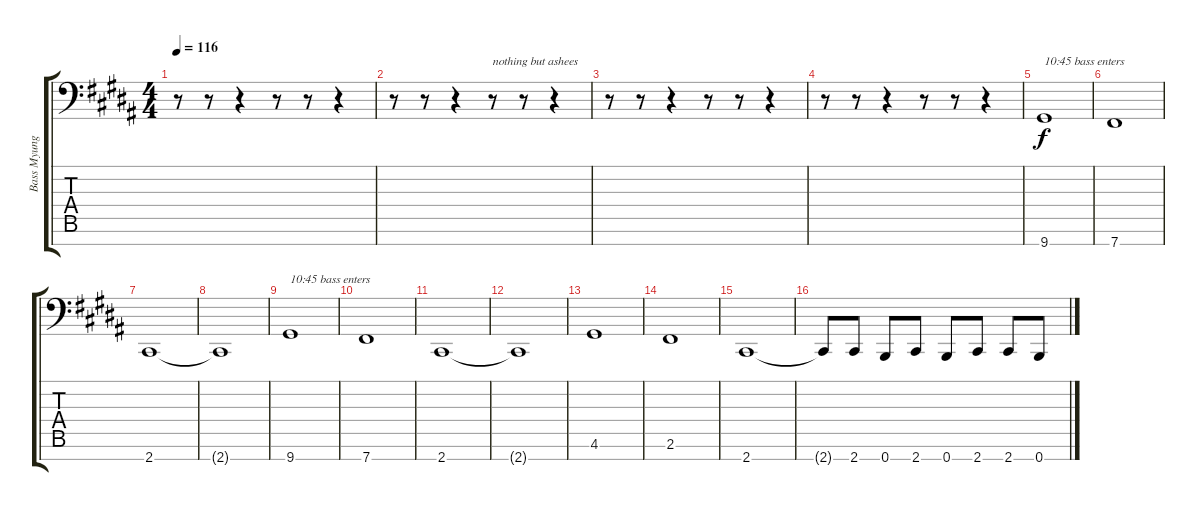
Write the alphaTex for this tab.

\track ("Bass Myung" "Bass Myung") {instrument electricbassfinger}
\staff {score tabs}
\tuning (E3 B2 G2 D2 A1 E1 B0) {hide}
\ts (4 4)
\tempo 116
\clef f4
\ks g#minor
r.8{dy f} r.8 r.4 r.8 r.8 r.4 |
r.8 r.8 r.4 r.8{txt "nothing but ashees"} r.8 r.4 |
r.8 r.8 r.4 r.8 r.8 r.4 |
\ks b
r.8 r.8 r.4 r.8 r.8 r.4 |
\ks g#minor
9.7.1{txt "10:45 bass enters"} |
7.7.1 |
2.7.1 |
\ks b
2.7{t}.1 |
\ks g#minor
9.7.1{txt "10:45 bass enters"} |
7.7.1 |
2.7.1 |
\ks b
2.7{t}.1 |
\ks g#minor
4.6.1 |
2.6.1 |
2.7.1 |
\ks b
2.7{t}.8 2.7.8 0.7.8 2.7.8 0.7.8 2.7.8 2.7.8 0.7.8
